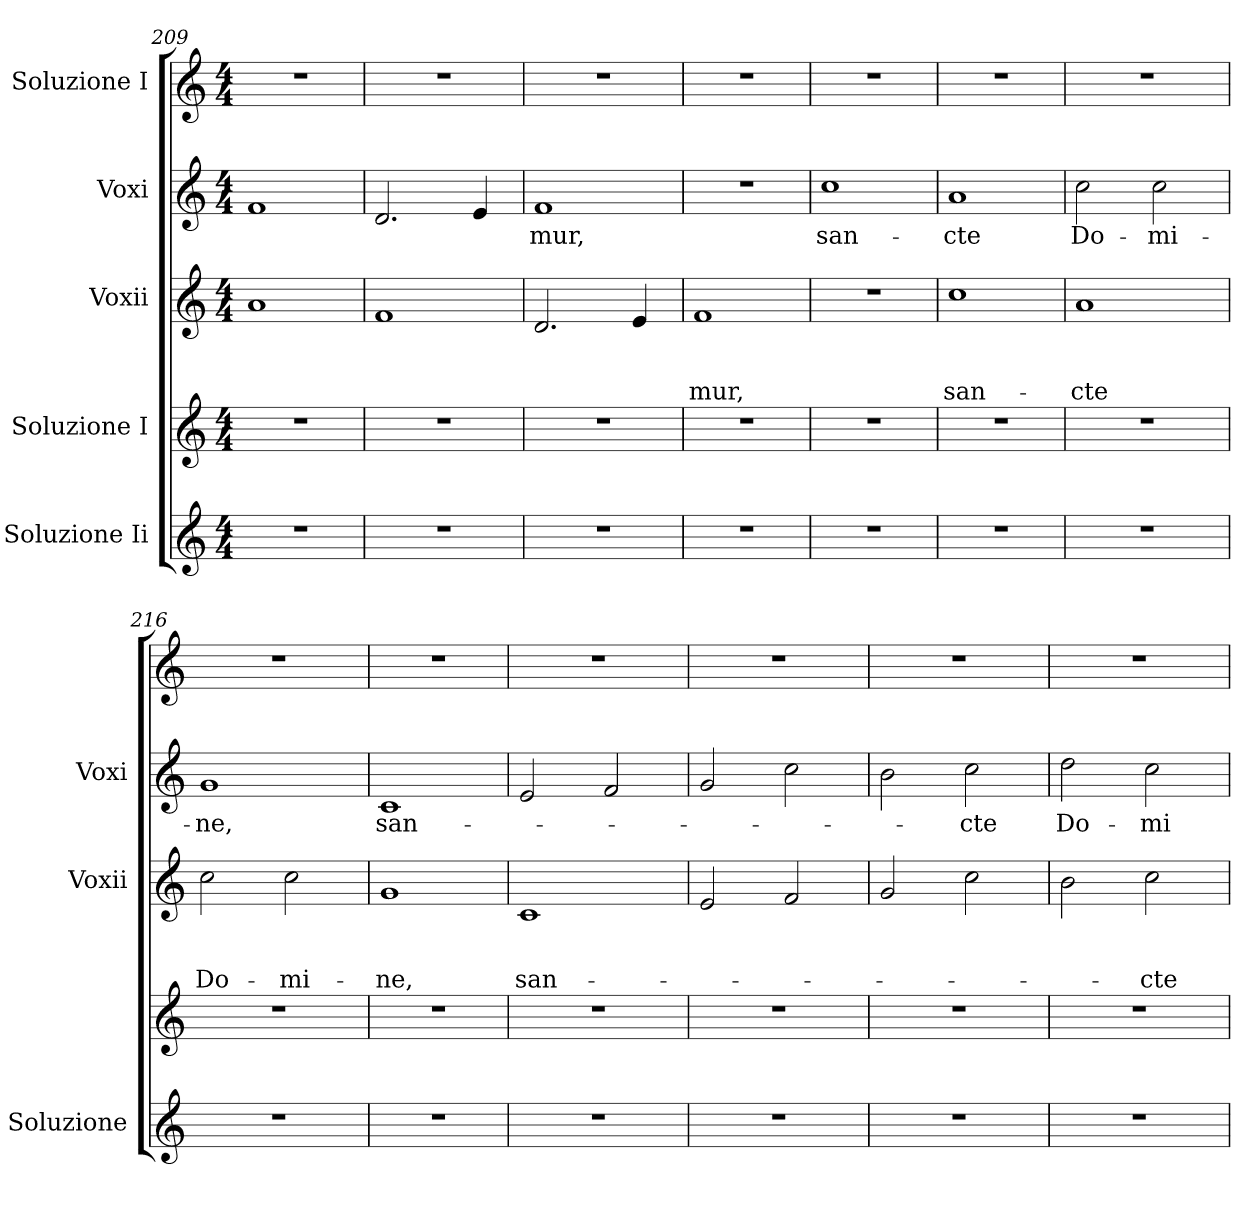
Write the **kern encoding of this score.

**kern	**kern	**kern	**text	**text	**text	**kern	**text	**kern
*part5	*part4	*part3	*part3	*part3	*part3	*part2	*part2	*part1
*staff5	*staff4	*staff3	*staff3	*staff3	*staff3	*staff2	*staff2	*staff1
*I"Soluzione Ii	*I"Soluzione I	*I"Voxii	*	*	*	*I"Voxi	*	*I"Soluzione I
*I'Soluzione	*	*I'Voxii	*	*	*	*I'Voxi	*	*
*clefG2	*clefG2	*clefG2	*	*	*	*clefG2	*	*clefG2
*k[]	*k[]	*k[]	*	*	*	*k[]	*	*k[]
*C:	*C:	*C:	*	*	*	*C:	*	*C:
*M4/4	*M4/4	*M4/4	*	*	*	*M4/4	*	*M4/4
=209	=209	=209	=209	=209	=209	=209	=209	=209
1r	1r	1a	.	.	.	1f	.	1r
=210	=210	=210	=210	=210	=210	=210	=210	=210
1r	1r	1f	.	.	.	2.d/	.	1r
.	.	.	.	.	.	4e/	.	.
=211	=211	=211	=211	=211	=211	=211	=211	=211
!	!	!	!	!	!	!	!LO:LY:b	!
1r	1r	2.d/	.	.	.	1f	-mur,	1r
.	.	4e/	.	.	.	.	.	.
=212	=212	=212	=212	=212	=212	=212	=212	=212
!	!	!	!	!	!LO:LY:b	!	!	!
1r	1r	1f	.	.	-mur,	1r	.	1r
=213	=213	=213	=213	=213	=213	=213	=213	=213
!	!	!	!	!	!	!	!LO:LY:b	!
1r	1r	1r	.	.	.	1cc	san-	1r
=214	=214	=214	=214	=214	=214	=214	=214	=214
!	!	!	!	!	!LO:LY:b	!	!LO:LY:b	!
1r	1r	1cc	.	.	san-	1a	-cte	1r
=215	=215	=215	=215	=215	=215	=215	=215	=215
!	!	!	!	!	!LO:LY:b	!	!LO:LY:b	!
1r	1r	1a	.	.	-cte	2cc\	Do-	1r
!	!	!	!	!	!	!	!LO:LY:b	!
.	.	.	.	.	.	2cc\	-mi-	.
=216	=216	=216	=216	=216	=216	=216	=216	=216
!	!	!	!	!	!LO:LY:b	!	!LO:LY:b	!
1r	1r	2cc\	.	.	Do-	1g	-ne,	1r
!	!	!	!	!	!LO:LY:b	!	!	!
.	.	2cc\	.	.	-mi-	.	.	.
!!LO:LB:g=z
=217	=217	=217	=217	=217	=217	=217	=217	=217
!	!	!	!	!	!LO:LY:b	!	!LO:LY:b	!
1r	1r	1g	.	.	-ne,	1c	san-	1r
=218	=218	=218	=218	=218	=218	=218	=218	=218
!	!	!	!	!	!LO:LY:b	!	!	!
1r	1r	1c	.	.	san-	2e/	.	1r
.	.	.	.	.	.	2f/	.	.
=219	=219	=219	=219	=219	=219	=219	=219	=219
1r	1r	2e/	.	.	.	2g/	.	1r
.	.	2f/	.	.	.	2cc\	.	.
=220	=220	=220	=220	=220	=220	=220	=220	=220
1r	1r	2g/	.	.	.	2b\	.	1r
!	!	!	!	!	!	!	!LO:LY:b	!
.	.	2cc\	.	.	.	2cc\	-cte	.
=221	=221	=221	=221	=221	=221	=221	=221	=221
!	!	!	!	!	!	!	!LO:LY:b	!
1r	1r	2b\	.	.	.	2dd\	Do-	1r
!	!	!	!	!	!LO:LY:b	!	!LO:LY:b	!
.	.	2cc\	.	.	-cte	2cc\	-mi-	.
=	=	=	=	=	=	=	=	=
*-	*-	*-	*-	*-	*-	*-	*-	*-
